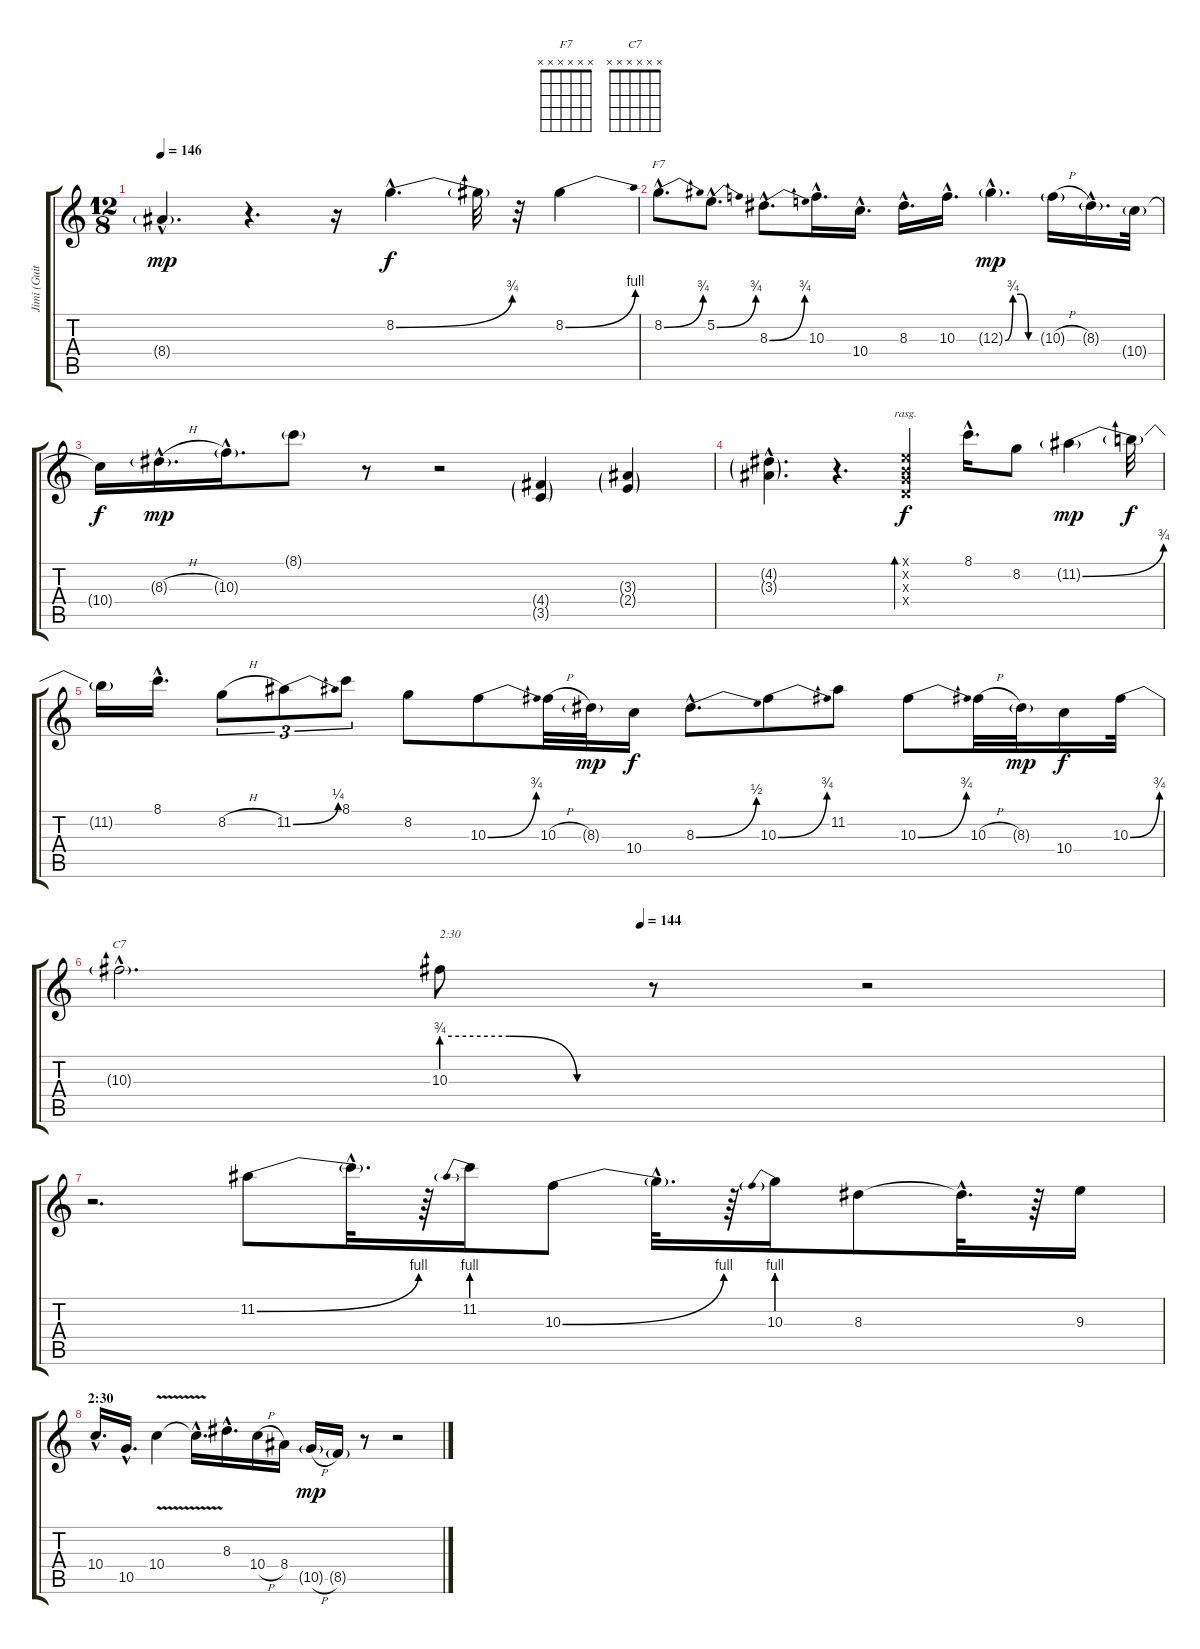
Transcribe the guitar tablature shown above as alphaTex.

\track ("Jimi (Guitar)" "Jimi (Guit") {instrument overdrivenguitar}
\staff {score tabs}
\tuning (E4 B3 G3 D3 A2 E2) {hide}
\chord ("F7" x x x x x x)
\chord ("C7" x x x x x x)
\ts (12 8)
\tempo 146
\clef g2
\ks c
8.4{g hac}.4{d dy mp} r.4{d} r.16 8.2{be (bend 0 0 60 3) hac}.4{d dy f} 8.2{t}.32 r.32 8.2{be (bend 0 0 60 4)}.4 |
8.2{be (bend 0 0 60 3) hac}.8{d ch "F7"} 5.2{be (bend 0 0 60 3) hac}.8{d} 8.3{be (bend 0 0 60 3) hac}.8{d} 10.3{hac}.16{d} 10.4{hac}.16{d} 8.3{hac}.16{d} 10.3{hac}.16{d} 12.3{be (custom 0 0 15 3 30 3 45 0 60 0) g hac}.4{d dy mp} 10.3{h g}.16 8.3{g hac}.16{d} 10.4{g}.32 |
10.4{t}.16{dy f} 8.3{h g hac}.16{d dy mp} 10.3{g hac}.16{d} 8.1{g}.8 r.8 r.2 (4.4{g} 3.5{g}).4 (3.3{g} 2.4{g}).4 |
(4.2{g hac} 3.3{g hac}).4{d} r.4{d} (0.1{x} 0.2{x} 0.3{x} 0.4{x}).4{bd 480 rasg ii dy f} 8.1{hac}.16{d} 8.2.8 11.2{be (bend 0 0 60 3) g}.4{dy mp} 11.2{t}.32{dy f} |
11.2{t}.16 8.1{hac}.16{d} 8.2{h}.8{tu (3 2)} 11.2{be (bend 0 0 60 1)}.8{tu (3 2)} 8.1.8{tu (3 2)} 8.2.8 10.3{be (bend 0 0 60 3)}.8 10.3{h}.32 8.3{g}.32{dy mp} 10.4.16{dy f} 8.3{be (bend 0 0 60 2) hac}.8{d} 10.3{be (bend 0 0 60 3)}.8 11.2.8 10.3{be (bend 0 0 60 3)}.8 10.3{h}.32 8.3{g}.32{dy mp} 10.4.16{dy f} 10.3{be (bend 0 0 60 3)}.32 |
\tempo (144 0.5)
10.3{hac t}.2{d ch "C7"} 10.3{be (custom 0 3 20 3 40 0 60 0)}.8{txt "2:30"} r.8 r.2 |
r.2{d} 11.2{be (bend 0 0 60 4)}.8 11.2{hac t}.32{d} r.64 11.2{be (prebend 0 4 60 4)}.16 10.3{be (bend 0 0 60 4)}.8 10.3{hac t}.32{d} r.64 10.3{be (prebend 0 4 60 4)}.16 8.3.8 8.3{hac t}.32{d} r.64 9.3.16 |
\section ("" "2:30")
10.4{hac}.16{d} 10.5{hac}.16{d} 10.4{v}.4 10.4{hac t}.16{d} 8.3{hac}.16{d} 10.4{h}.16 8.4.16 10.5{h g}.16{dy mp} 8.5{g}.16 r.8 r.2
